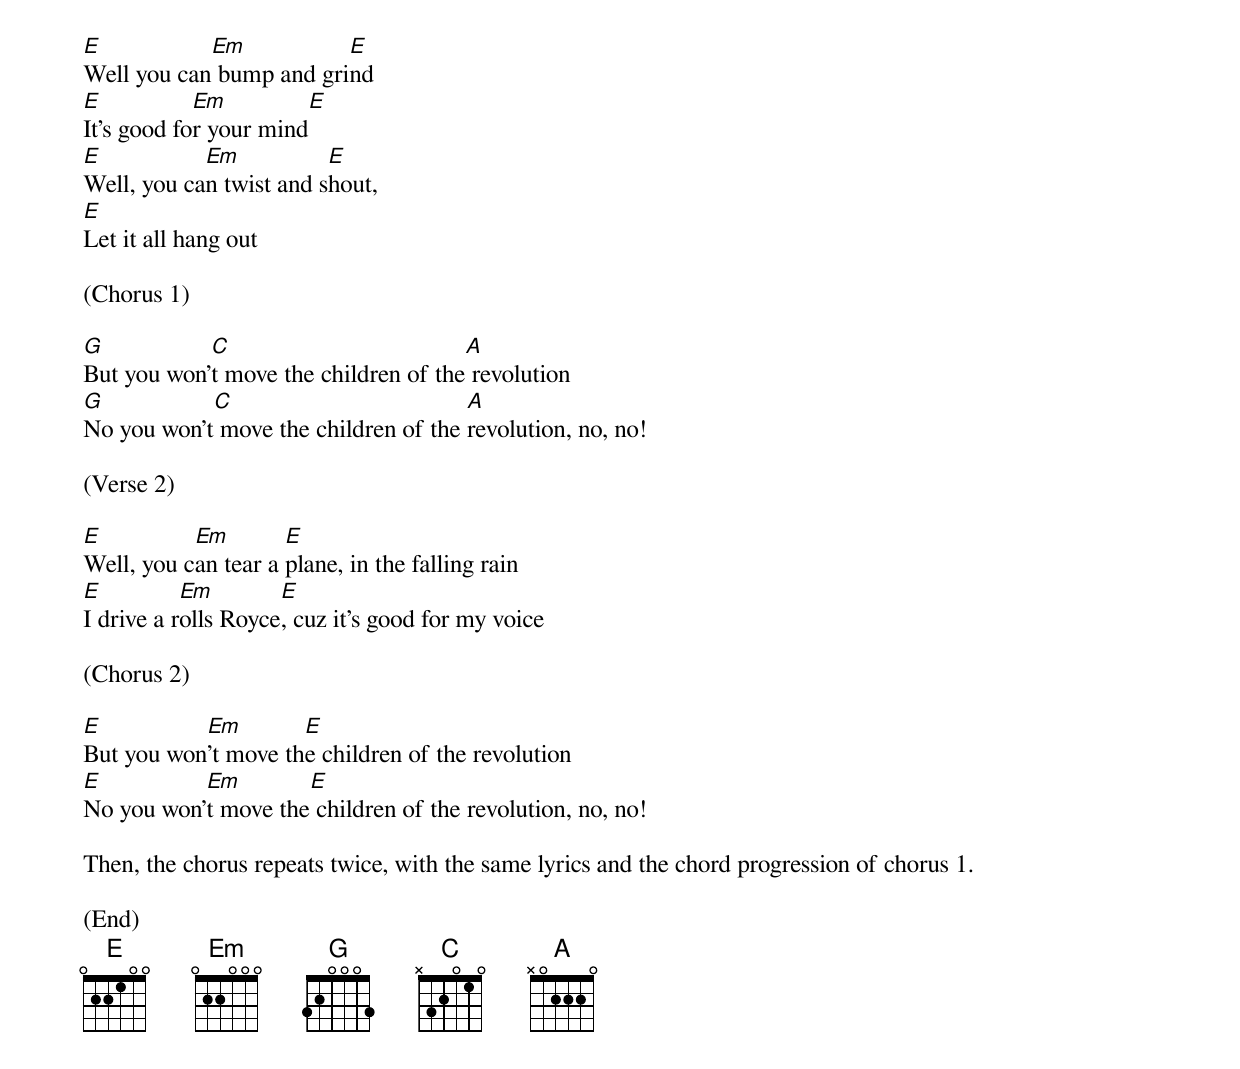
E           Em           E
Well you can bump and grind
E           Em           E
It's good for your mind
E           Em           E
Well, you can twist and shout,
E
Let it all hang out

(Chorus 1)

G           C                         A
But you won't move the children of the revolution
G           C                         A
No you won't move the children of the revolution, no, no!

(Verse 2)

E          Em        E
Well, you can tear a plane, in the falling rain
E          Em        E
I drive a rolls Royce, cuz it's good for my voice

(Chorus 2)

E          Em        E
But you won't move the children of the revolution
E          Em        E
No you won't move the children of the revolution, no, no!

Then, the chorus repeats twice, with the same lyrics and the chord progression of chorus 1.

(End)
